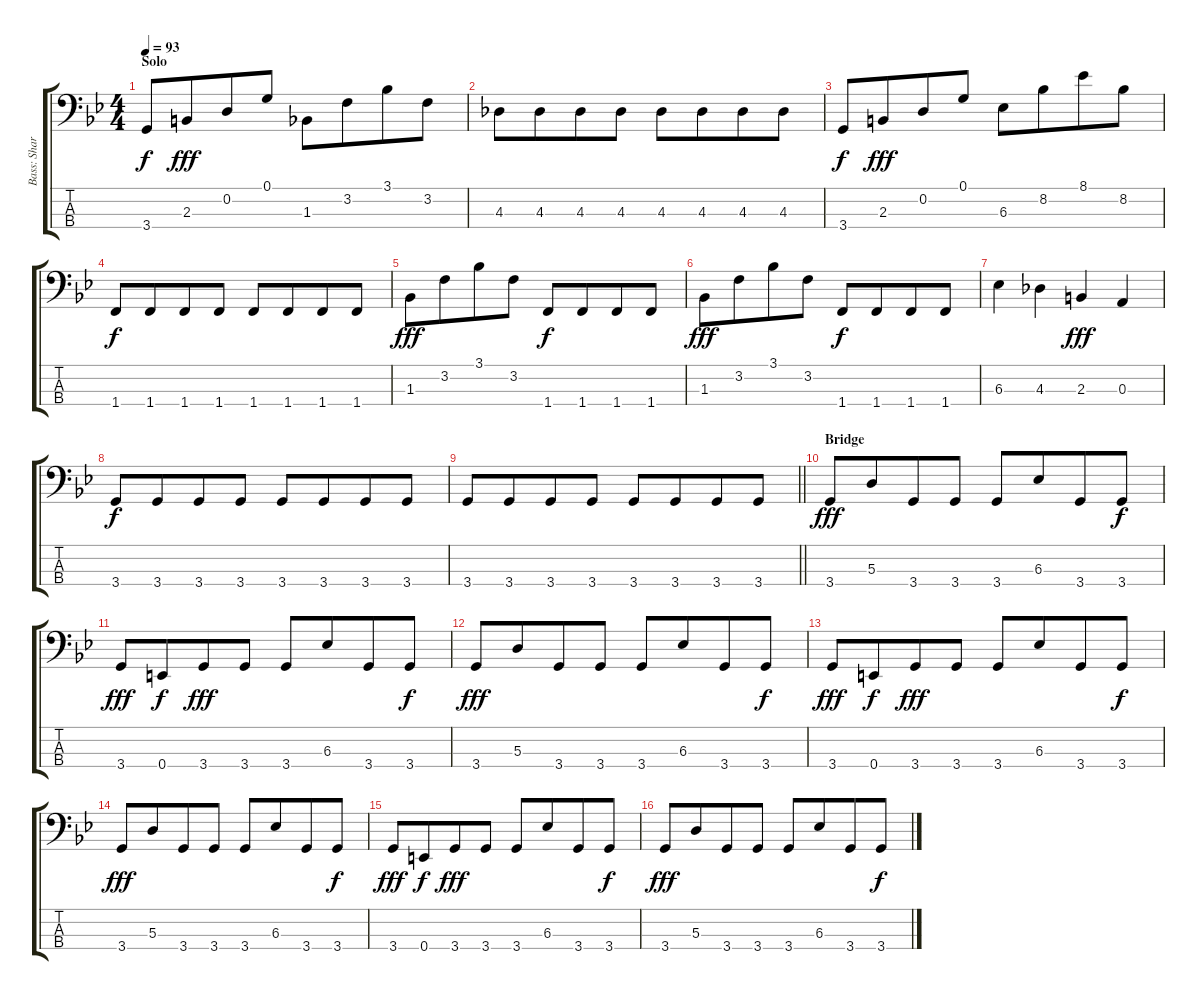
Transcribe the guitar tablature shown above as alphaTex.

\track ("Bass: Share" "Bass: Shar") {instrument electricbassfinger}
\staff {score tabs}
\tuning (G2 D2 A1 E1) {hide}
\ts (4 4)
\section ("" "Solo")
\tempo 93
\clef f4
\ks bb
3.4.8{dy f} 2.3.8{dy fff beam merge} 0.2.8 0.1.8{beam split} 1.3.8 3.2.8{beam merge} 3.1.8 3.2.8 |
4.3.8 4.3.8{beam merge} 4.3.8 4.3.8{beam split} 4.3.8 4.3.8{beam merge} 4.3.8 4.3.8 |
3.4.8{dy f} 2.3.8{dy fff beam merge} 0.2.8 0.1.8{beam split} 6.3.8 8.2.8{beam merge} 8.1.8 8.2.8 |
1.4.8{dy f} 1.4.8{beam merge} 1.4.8 1.4.8{beam split} 1.4.8 1.4.8{beam merge} 1.4.8 1.4.8 |
1.3.8{dy fff} 3.2.8{beam merge} 3.1.8 3.2.8{beam split} 1.4.8{dy f} 1.4.8{beam merge} 1.4.8 1.4.8 |
1.3.8{dy fff} 3.2.8{beam merge} 3.1.8 3.2.8{beam split} 1.4.8{dy f} 1.4.8{beam merge} 1.4.8 1.4.8 |
6.3.4 4.3.4 2.3.4{dy fff} 0.3.4 |
3.4.8{dy f} 3.4.8{beam merge} 3.4.8 3.4.8{beam split} 3.4.8 3.4.8{beam merge} 3.4.8 3.4.8 |
\barLineRight lightlight
3.4.8 3.4.8{beam merge} 3.4.8 3.4.8{beam split} 3.4.8 3.4.8{beam merge} 3.4.8 3.4.8 |
\section ("" "Bridge")
3.4.8{dy fff beam merge} 5.3.8{beam merge} 3.4.8 3.4.8 3.4.8{beam merge} 6.3.8{beam merge} 3.4.8 3.4.8{dy f} |
3.4.8{dy fff beam merge} 0.4.8{dy f beam merge} 3.4.8{dy fff} 3.4.8 3.4.8{beam merge} 6.3.8{beam merge} 3.4.8 3.4.8{dy f} |
3.4.8{dy fff beam merge} 5.3.8{beam merge} 3.4.8 3.4.8 3.4.8{beam merge} 6.3.8{beam merge} 3.4.8 3.4.8{dy f} |
3.4.8{dy fff beam merge} 0.4.8{dy f beam merge} 3.4.8{dy fff} 3.4.8 3.4.8{beam merge} 6.3.8{beam merge} 3.4.8 3.4.8{dy f} |
3.4.8{dy fff beam merge} 5.3.8{beam merge} 3.4.8 3.4.8 3.4.8{beam merge} 6.3.8{beam merge} 3.4.8 3.4.8{dy f} |
3.4.8{dy fff beam merge} 0.4.8{dy f beam merge} 3.4.8{dy fff} 3.4.8 3.4.8{beam merge} 6.3.8{beam merge} 3.4.8 3.4.8{dy f} |
3.4.8{dy fff beam merge} 5.3.8{beam merge} 3.4.8 3.4.8 3.4.8{beam merge} 6.3.8{beam merge} 3.4.8 3.4.8{dy f}
